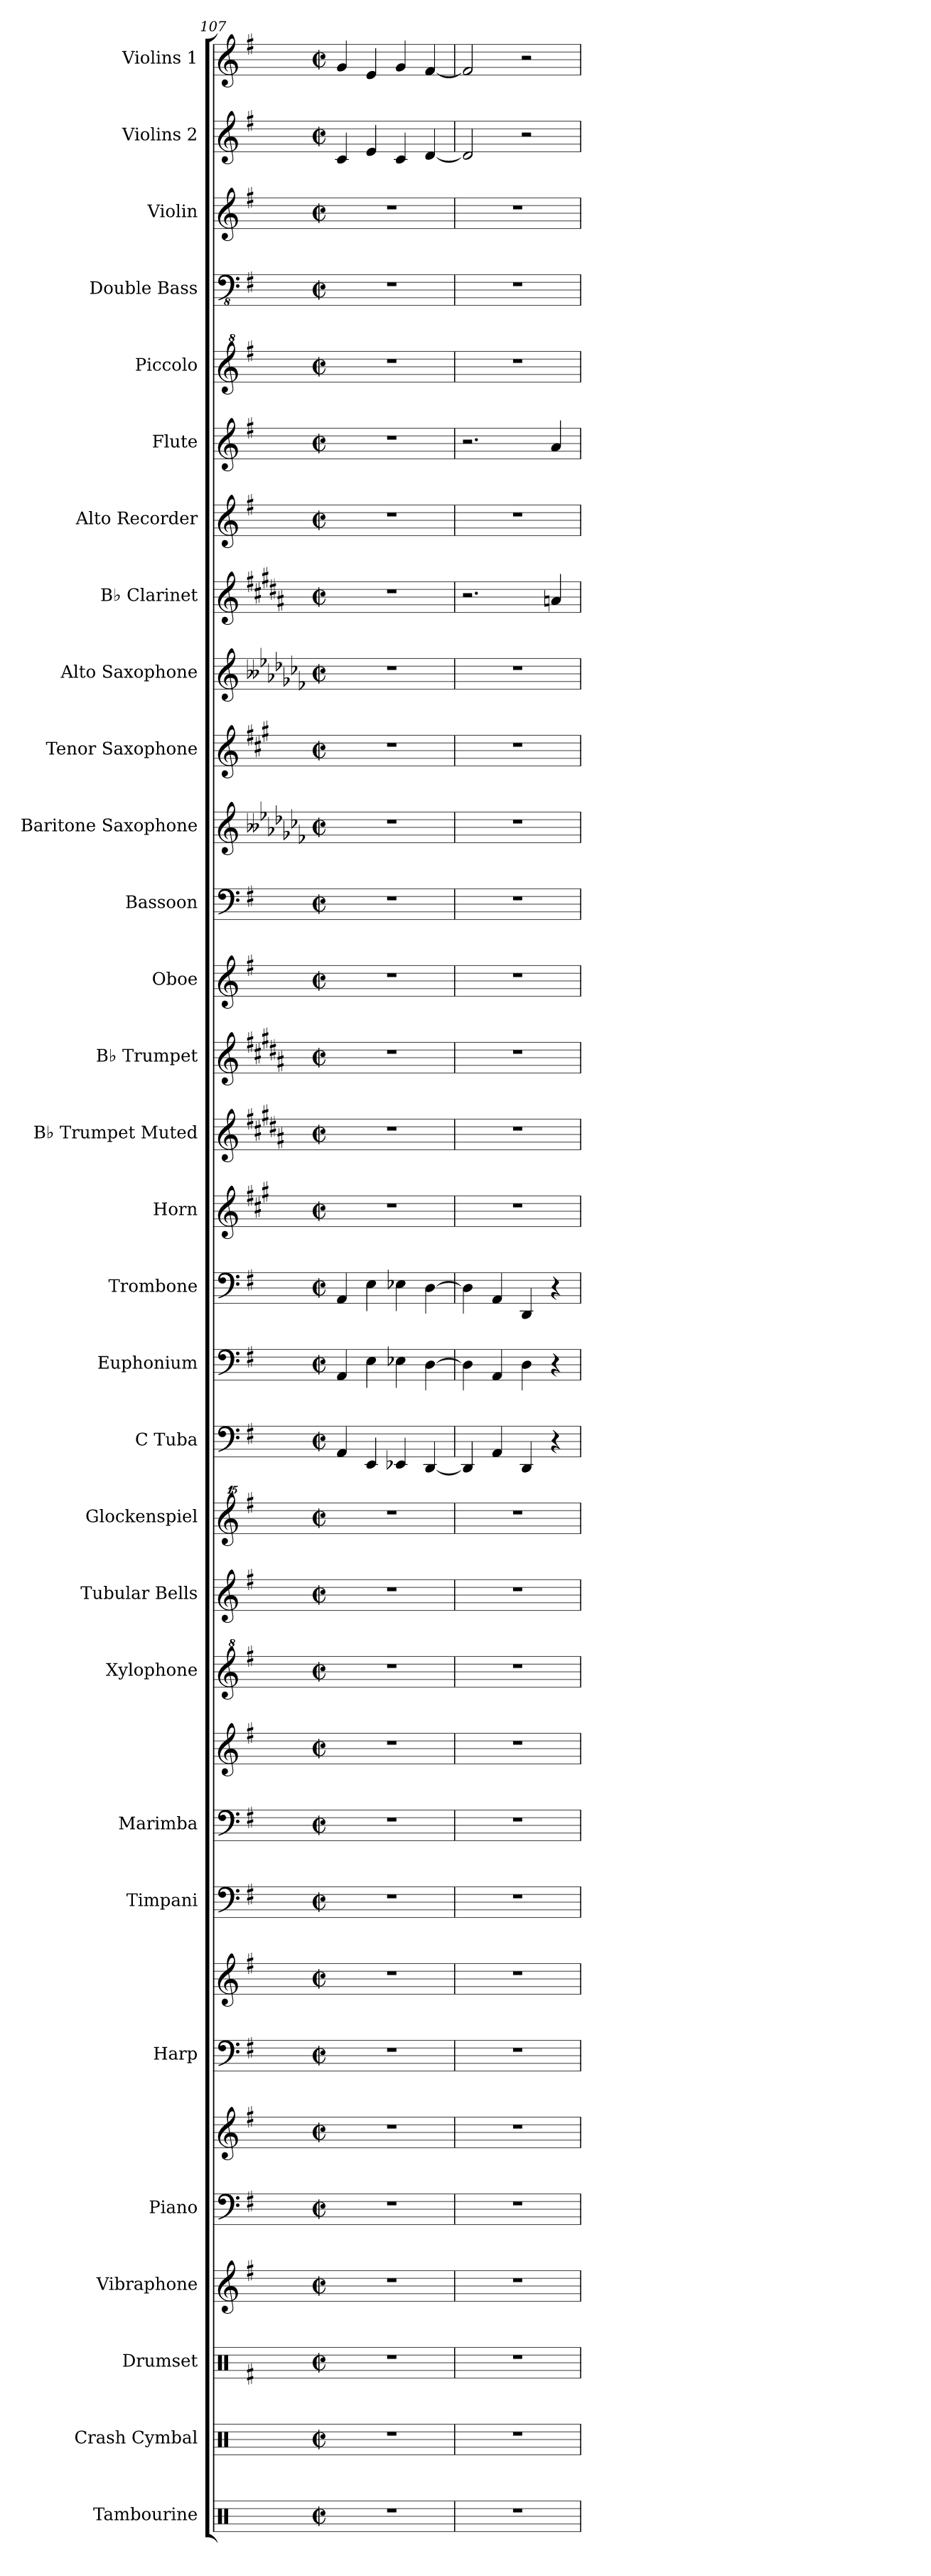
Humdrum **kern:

**kern	**kern	**kern	**kern	**kern	**kern	**kern	**kern	**kern	**kern	**kern	**kern	**kern	**kern	**kern	**kern	**kern	**kern	**kern	**kern	**kern	**kern	**kern	**kern	**kern	**kern	**kern	**kern	**kern	**kern	**kern	**kern	**kern
*part30	*part29	*part28	*part27	*part26	*part26	*part25	*part25	*part24	*part23	*part23	*part22	*part21	*part20	*part19	*part18	*part17	*part16	*part15	*part14	*part13	*part12	*part11	*part10	*part9	*part8	*part7	*part6	*part5	*part4	*part3	*part2	*part1
*staff33	*staff32	*staff31	*staff30	*staff29	*staff28	*staff27	*staff26	*staff25	*staff24	*staff23	*staff22	*staff21	*staff20	*staff19	*staff18	*staff17	*staff16	*staff15	*staff14	*staff13	*staff12	*staff11	*staff10	*staff9	*staff8	*staff7	*staff6	*staff5	*staff4	*staff3	*staff2	*staff1
*I"Tambourine	*I"Crash Cymbal	*I"Drumset	*I"Vibraphone	*I"Piano	*	*I"Harp	*	*I"Timpani	*I"Marimba	*	*I"Xylophone	*I"Tubular Bells	*I"Glockenspiel	*I"C Tuba	*I"Euphonium	*I"Trombone	*I"Horn	*I"B♭ Trumpet Muted	*I"B♭ Trumpet	*I"Oboe	*I"Bassoon	*I"Baritone Saxophone	*I"Tenor Saxophone	*I"Alto Saxophone	*I"B♭ Clarinet	*I"Alto Recorder	*I"Flute	*I"Piccolo	*I"Double Bass	*I"Violin	*I"Violins 2	*I"Violins 1
*I'Tamb.	*I'Cr. Cym.	*I'Drs.	*I'Vib.	*I'Pno.	*	*I'Hrp.	*	*I'Timp.	*I'Mrm.	*	*I'Xyl.	*I'Tu. Be.	*I'Glk.	*I'C Tu.	*I'Eu.	*I'Trb.	*I'Hn.	*I'B♭ Tpt. Mut	*I'B♭ Tpt.	*I'Ob.	*I'Bsn.	*I'Bar. Sax.	*I'T. Sax.	*I'A. Sax.	*I'B♭ Cl.	*I'A. Rec.	*I'Fl.	*I'Picc.	*	*I'Vln.	*I'Vlns. 2	*I'Vlns. 1
*clefX	*clefX	*clefX	*clefG2	*clefF4	*clefG2	*clefF4	*clefG2	*clefF4	*clefF4	*clefG2	*clefG^2	*clefG2	*clefG^^2	*clefF4	*clefF4	*clefF4	*clefG2	*clefG2	*clefG2	*clefG2	*clefF4	*clefG2	*clefG2	*clefG2	*clefG2	*clefG2	*clefG2	*clefG^2	*clefFv4	*clefG2	*clefG2	*clefG2
*	*	*	*	*	*	*	*	*	*	*	*	*	*	*	*	*	*ITrd4c7	*ITrd1c2	*ITrd1c2	*	*	*ITrd12c21	*ITrd8c14	*ITrd5c9	*ITrd1c2	*	*	*ITrd-7c-12	*ITrd7c12	*	*	*
*k[]	*k[]	*k[f#]	*k[f#]	*k[f#]	*k[f#]	*k[f#]	*k[f#]	*k[f#]	*k[f#]	*k[f#]	*k[f#]	*k[f#]	*k[f#]	*k[f#]	*k[f#]	*k[f#]	*k[f#c#]	*k[f#c#g#]	*k[f#c#g#]	*k[f#]	*k[f#]	*k[b--e-a-d-g-c-f-]	*k[f#c#g#]	*k[b--e-a-d-g-c-f-]	*k[f#c#g#]	*k[f#]	*k[f#]	*k[f#]	*k[f#]	*k[f#]	*k[f#]	*k[f#]
*C:	*C:	*G:	*G:	*G:	*G:	*G:	*G:	*G:	*G:	*G:	*G:	*G:	*G:	*G:	*G:	*G:	*D:	*A:	*A:	*G:	*G:	*F-:	*A:	*F-:	*A:	*G:	*G:	*G:	*G:	*G:	*G:	*G:
*M2/2	*M2/2	*M2/2	*M2/2	*M2/2	*M2/2	*M2/2	*M2/2	*M2/2	*M2/2	*M2/2	*M2/2	*M2/2	*M2/2	*M2/2	*M2/2	*M2/2	*M2/2	*M2/2	*M2/2	*M2/2	*M2/2	*M2/2	*M2/2	*M2/2	*M2/2	*M2/2	*M2/2	*M2/2	*M2/2	*M2/2	*M2/2	*M2/2
*met(c|)	*met(c|)	*met(c|)	*met(c|)	*met(c|)	*met(c|)	*met(c|)	*met(c|)	*met(c|)	*met(c|)	*met(c|)	*met(c|)	*met(c|)	*met(c|)	*met(c|)	*met(c|)	*met(c|)	*met(c|)	*met(c|)	*met(c|)	*met(c|)	*met(c|)	*met(c|)	*met(c|)	*met(c|)	*met(c|)	*met(c|)	*met(c|)	*met(c|)	*met(c|)	*met(c|)	*met(c|)	*met(c|)
=107	=107	=107	=107	=107	=107	=107	=107	=107	=107	=107	=107	=107	=107	=107	=107	=107	=107	=107	=107	=107	=107	=107	=107	=107	=107	=107	=107	=107	=107	=107	=107	=107
1r	1r	1r	1r	1r	1r	1r	1r	1r	1r	1r	1r	1r	1r	4AA/	4AA/	4AA/	1r	1r	1r	1r	1r	1r	1r	1r	1r	1r	1r	1r	1r	1r	4c/	4g/
.	.	.	.	.	.	.	.	.	.	.	.	.	.	4EE/	4E\	4E\	.	.	.	.	.	.	.	.	.	.	.	.	.	.	4e/	4e/
.	.	.	.	.	.	.	.	.	.	.	.	.	.	4EE-X/	4E-X\	4E-X\	.	.	.	.	.	.	.	.	.	.	.	.	.	.	4c/	4g/
.	.	.	.	.	.	.	.	.	.	.	.	.	.	[4DD/	[4D\	[4D\	.	.	.	.	.	.	.	.	.	.	.	.	.	.	[4d/	[4f#/
=108	=108	=108	=108	=108	=108	=108	=108	=108	=108	=108	=108	=108	=108	=108	=108	=108	=108	=108	=108	=108	=108	=108	=108	=108	=108	=108	=108	=108	=108	=108	=108	=108
1r	1r	1r	1r	1r	1r	1r	1r	1r	1r	1r	1r	1r	1r	4DD/]	4D\]	4D\]	1r	1r	1r	1r	1r	1r	1r	1r	2.r	1r	2.r	1r	1r	1r	2d/]	2f#/]
.	.	.	.	.	.	.	.	.	.	.	.	.	.	4AA/	4AA/	4AA/	.	.	.	.	.	.	.	.	.	.	.	.	.	.	.	.
.	.	.	.	.	.	.	.	.	.	.	.	.	.	4DD/	4D\	4DD/	.	.	.	.	.	.	.	.	.	.	.	.	.	.	2r	2r
.	.	.	.	.	.	.	.	.	.	.	.	.	.	4r	4r	4r	.	.	.	.	.	.	.	.	4g/	.	4a/	.	.	.	.	.
=	=	=	=	=	=	=	=	=	=	=	=	=	=	=	=	=	=	=	=	=	=	=	=	=	=	=	=	=	=	=	=	=
*-	*-	*-	*-	*-	*-	*-	*-	*-	*-	*-	*-	*-	*-	*-	*-	*-	*-	*-	*-	*-	*-	*-	*-	*-	*-	*-	*-	*-	*-	*-	*-	*-
